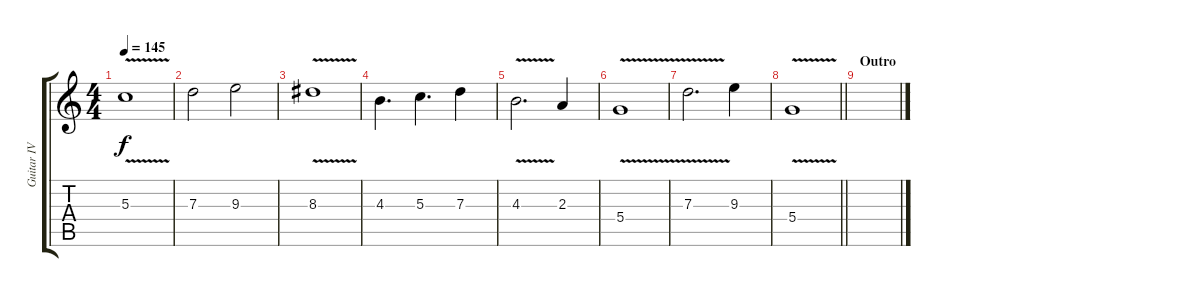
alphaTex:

\track ("Guitar IV" "Guitar IV") {instrument overdrivenguitar}
\staff {score tabs}
\tuning (E4 B3 G3 D3 A2 E2) {hide}
\ts (4 4)
\tempo 145
\clef g2
\ks c
5.3{v}.1{dy f} |
7.3.2 9.3.2 |
8.3{v}.1 |
4.3.4{d} 5.3.4{d} 7.3.4 |
4.3{v}.2{d} 2.3.4 |
5.4{v}.1 |
7.3{v}.2{d} 9.3.4 |
\barLineRight lightlight
5.4{v}.1 |
\section ("" "Outro")
